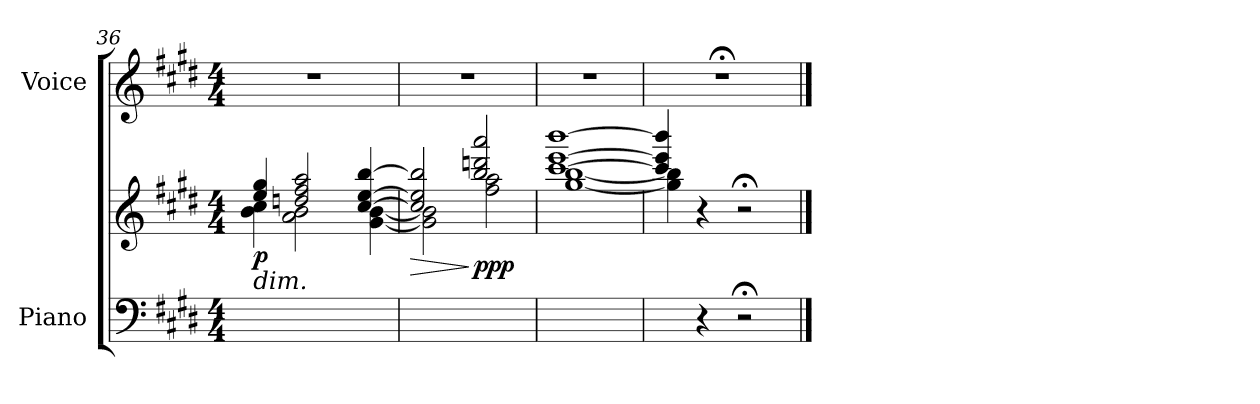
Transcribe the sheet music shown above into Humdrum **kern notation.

**kern	**kern	**dynam	**kern
*part2	*part2	*part2	*part1
*staff3	*staff2	*staff2/3	*staff1
*I"Piano	*	*	*I"Voice
*I'Pno	*	*	*
*clefF4	*clefG2	*	*clefG2
*k[f#c#g#d#]	*k[f#c#g#d#]	*	*k[f#c#g#d#]
*M4/4	*M4/4	*	*M4/4
=36	=36	=36	=36
*	*^	*	*
!	!LO:TX:b:i:t=dim.	!	!	!
!	!	!	!LO:DY:b	!
1ryy	4ee/ 4gg#/	4b\ 4cc#\	p	1r
.	2ddn/ 2ff#/ 2aa/	2a\ 2b\	.	.
.	[>4cc#/ [4ee/ [4bb/	[4g#\ [<4b\	.	.
=37	=37	=37	=37	=37
!	!	!	!LO:HP:b	!
1ryy	2cc#/] 2ee/] 2bb/]	2g#\] 2b\]	>	1r
!	!	!	!LO:DY:n=1:b	!
.	2bb/ 2dddn/ 2aaa/	2ff#\ 2aa\	] ppp	.
=38	=38	=38	=38	=38
1ryy	[>1ccc# [1eee [1bbb	[1gg# [<1bb	.	1r
=39	=39	=39	=39	=39
4ryy	4ccc#/] 4eee/] 4bbb/]	4gg#\] 4bb\]	.	1r;<
4r	4r	2.ryy	.	.
2r;<	2r;<	.	.	.
*	*v	*v	*	*
==	==	==	==
*-	*-	*-	*-
